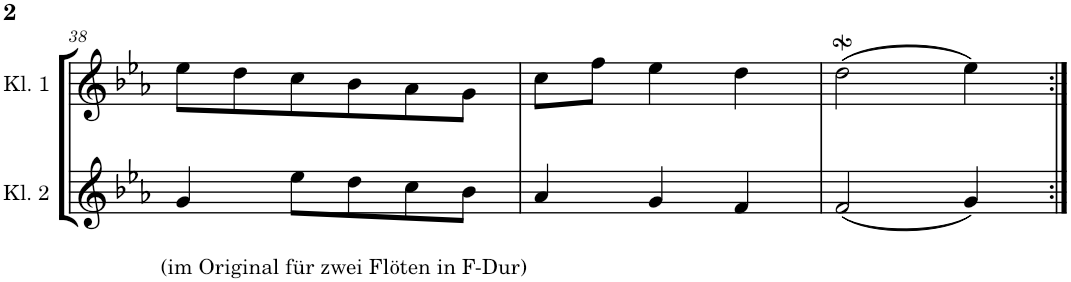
**kern	**kern
*part2	*part1
*staff2	*staff1
*I"Kl. in B 2	*I"Kl. in B 1
*I'Kl. 2	*I'Kl. 1
!!LO:PB:g=z
*clefG2	*clefG2
*Trd1c2	*Trd1c2
*k[b-e-a-]	*k[b-e-a-]
*M3/4	*M3/4
=38	=38
!	!LO:TX:b:t=(im Original für zwei Flöten in F-Dur)
4g/	8ee-\L
.	8dd\
8ee-\L	8cc\
8dd\	8b-\
8cc\	8a-\
8b-\J	8g\J
=39	=39
4a-/	8cc\L
.	8ff\J
4g/	4ee-\
4f/	4dd\
=40	=40
(2f/	(2ddsSsS\
4g/)	4ee-\)
=:|!	=:|!
*-	*-
